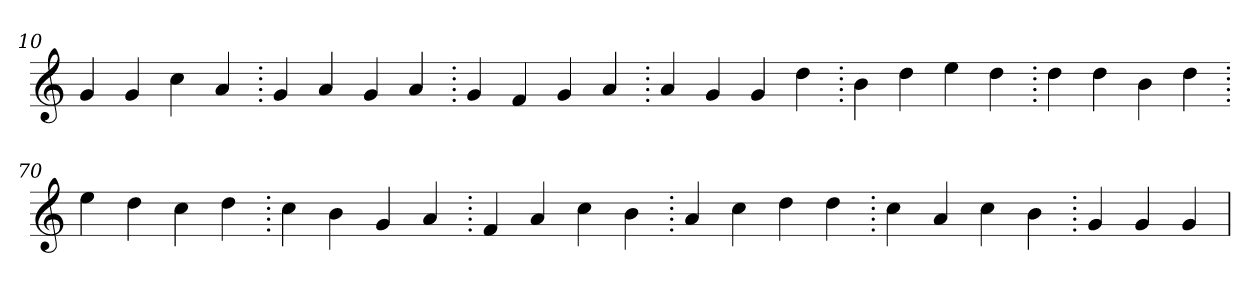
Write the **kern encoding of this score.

**kern
*part1
*staff1
*clefG2
=10.
4g
4g
4cc
4a
=20.
4g
4a
4g
4a
=30.
4g
4f
4g
4a
=40.
4a
4g
4g
4dd
=50.
4b
4dd
4ee
4dd
=60.
4dd
4dd
4b
4dd
=70.
4ee
4dd
4cc
4dd
=80.
4cc
4b
4g
4a
=90.
4f
4a
4cc
4b
=100.
4a
4cc
4dd
4dd
=110.
4cc
4a
4cc
4b
=120.
4g
4g
4g
=
*-
